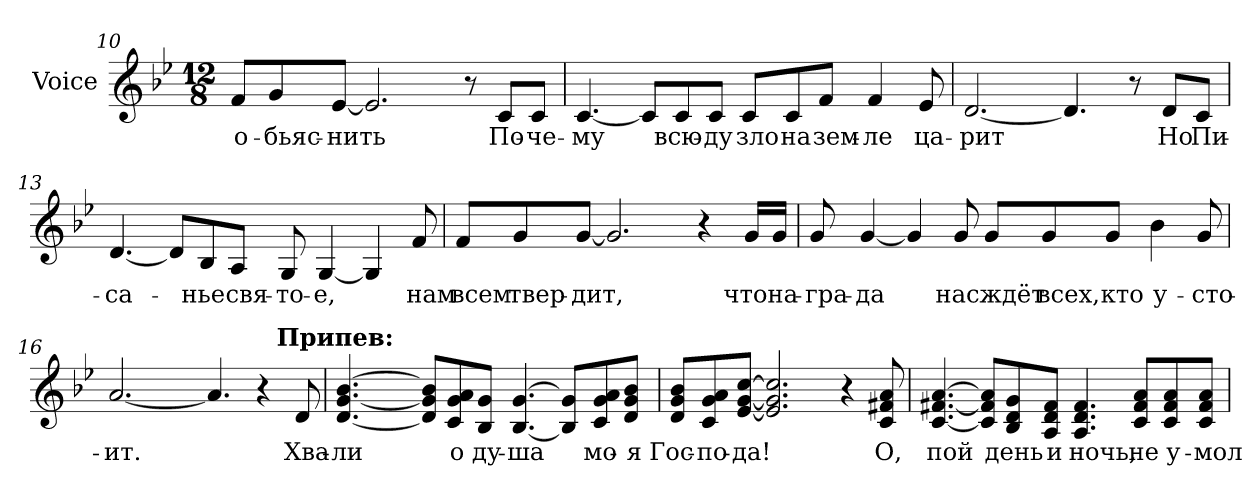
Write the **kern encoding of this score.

**kern	**text
*part1	*part1
*staff1	*staff1
*I"Voice	*
*I'Voice	*
*clefG2	*
*k[b-e-]	*
*g:	*
*M12/8	*
=10	=10
!	!LO:LY:b:color=#000000
8fi/L	о-
!	!LO:LY:b:color=#000000
8gi/	-бьяс-
!	!LO:LY:b:color=#000000
[<8e-i/J	-нить
2.e-i/]	.
8r	.
!	!LO:LY:b:color=#000000
8ci/L	По-
!	!LO:LY:b:color=#000000
8ci/J	-че-
=11	=11
!	!LO:LY:b:color=#000000
[<4.ci/	-му
8ci/L]	.
!	!LO:LY:b:color=#000000
8ci/	всю-
!	!LO:LY:b:color=#000000
8ci/J	-ду
!	!LO:LY:b:color=#000000
8ci/L	зло
!	!LO:LY:b:color=#000000
8ci/	на
!	!LO:LY:b:color=#000000
8fi/J	зем-
!	!LO:LY:b:color=#000000
4fi/	-ле
!	!LO:LY:b:color=#000000
8e-i/	ца-
!!LO:LB:g=z
=12	=12
!	!LO:LY:b:color=#000000
[<2.di/	-рит
4.di/]	.
8r	.
!	!LO:LY:b:color=#000000
8di/L	Но
!	!LO:LY:b:color=#000000
8ci/J	Пи-
=13	=13
!	!LO:LY:b:color=#000000
[<4.di/	-са-
8di/L]	.
!	!LO:LY:b:color=#000000
8B-i/	-нье
!	!LO:LY:b:color=#000000
8Ai/J	свя-
!	!LO:LY:b:color=#000000
8Gi/	-то-
!	!LO:LY:b:color=#000000
[<4Gi/	-е,
4Gi/]	.
!	!LO:LY:b:color=#000000
8fi/	нам
=14	=14
!	!LO:LY:b:color=#000000
8fi/L	всем
!	!LO:LY:b:color=#000000
8gi/	твер-
!	!LO:LY:b:color=#000000
[<8gi/J	-дит,
2.gi/]	.
4r	.
!	!LO:LY:b:color=#000000
16gi/LL	что
!	!LO:LY:b:color=#000000
16gi/JJ	на-
=15	=15
!	!LO:LY:b:color=#000000
8gi/	-гра-
!	!LO:LY:b:color=#000000
[<4gi/	-да
4gi/]	.
!	!LO:LY:b:color=#000000
8gi/	нас
!	!LO:LY:b:color=#000000
8gi/L	ждёт
!	!LO:LY:b:color=#000000
8gi/	всех,
!	!LO:LY:b:color=#000000
8gi/J	кто
!	!LO:LY:b:color=#000000
4b-i\	у-
!	!LO:LY:b:color=#000000
8gi/	-сто-
!!LO:LB:g=z
=16	=16
!	!LO:LY:b:color=#000000
*^	*
[<2.ai/	4.ryy	-ит.
*v	*v	*
4.ai/]	.
4r	.
!	!LO:LY:b:color=#000000
*^	*
8di/	8ryy	Хва-
=17	=17	=17
!	!	!LO:LY:b:color=#000000
[<4.di/ [<4.gi [>4.b-i	8ryy	-ли
.	16ryy	.
.	32ryy	.
.	256..ryy	.
!	!LO:TX:a:B:rj:t=Припев&colon;	!
.	1ryy	.
8di]/ 8gi]/ 8b-i]/L	.	.
!	!	!LO:LY:b:color=#000000
8ci/ 8gi/ 8ai/	.	о
!	!	!LO:LY:b:color=#000000
8B-i/ 8gi/J	.	ду-
!	!	!LO:LY:b:color=#000000
[<4.B-i/ [>4.gi	.	-ша
8B-i]/ 8gi]/L	.	.
.	4ryy	.
!	!	!LO:LY:b:color=#000000
8ci/ 8gi/ 8ai/	.	мо-
!	!	!LO:LY:b:color=#000000
8di/ 8gi/ 8b-i/J	.	-я
.	64ryy	.
.	128ryy	.
.	1024ryy	.
*v	*v	*
=18	=18
*^	*
!	!	!LO:LY:b:color=#000000
*v	*v	*
8di/ 8gi/ 8b-i/L	Гос-
!	!LO:LY:b:color=#000000
8ci/ 8gi/ 8ai/	-по-
!	!LO:LY:b:color=#000000
[<8e-i/ [<8gi/ [>8cci/J	-да!
2.e-i/] 2.gi] 2.cci]	.
4r	.
!	!LO:LY:b:color=#000000
8ci/ 8f#Xi 8ai	О,
!!LO:LB:g=z
=19	=19
!	!LO:LY:b:color=#000000
[<4.ci/ [<4.f#Xi [>4.ai	пой
8ci]/ 8f#i]/ 8ai]/L	.
!	!LO:LY:b:color=#000000
8B-i/ 8di/ 8gi/	день
!	!LO:LY:b:color=#000000
8Ai/ 8di/ 8f#i/J	и
!	!LO:LY:b:color=#000000
4.Ai/ 4.di 4.f#i	ночь,
!	!LO:LY:b:color=#000000
8ci/ 8f#i/ 8ai/L	не
!	!LO:LY:b:color=#000000
8ci/ 8f#i/ 8ai/	у-
!	!LO:LY:b:color=#000000
8ci/ 8f#i/ 8ai/J	-мол-
=	=
*-	*-
